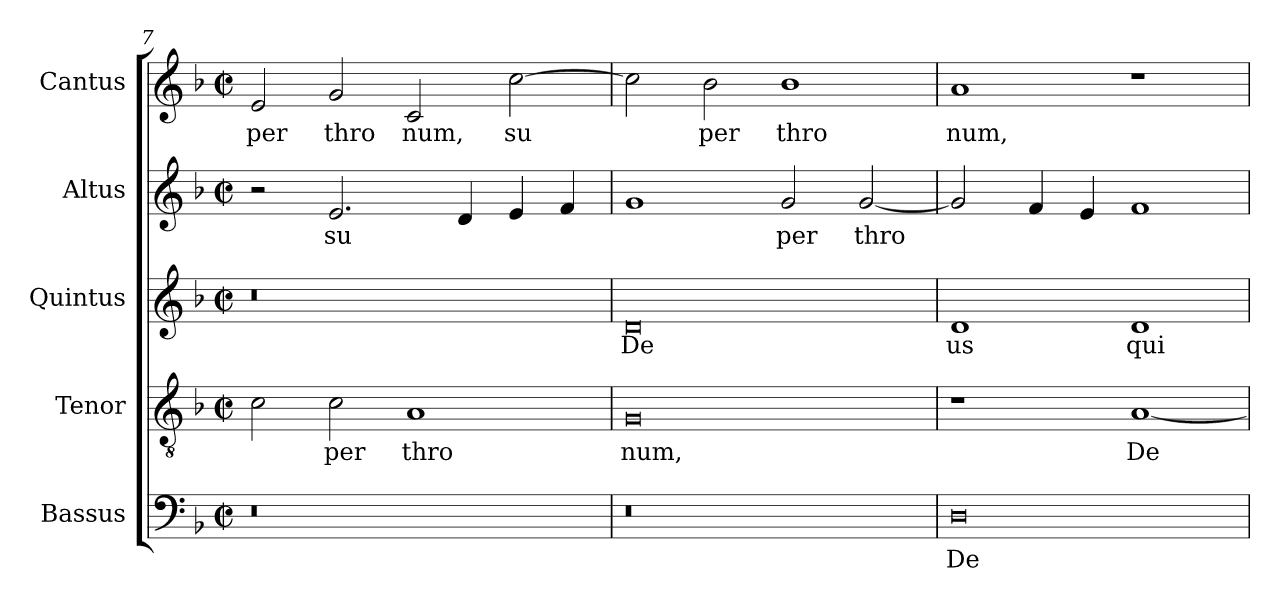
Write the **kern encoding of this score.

**kern	**text	**kern	**text	**kern	**text	**kern	**text	**kern	**text
*part5	*part5	*part4	*part4	*part3	*part3	*part2	*part2	*part1	*part1
*staff5	*staff5	*staff4	*staff4	*staff3	*staff3	*staff2	*staff2	*staff1	*staff1
*I"Bassus	*	*I"Tenor	*	*I"Quintus	*	*I"Altus	*	*I"Cantus	*
!!LO:LB:g=z
*clefF4	*	*clefGv2	*	*clefG2	*	*clefG2	*	*clefG2	*
*k[b-]	*	*k[b-]	*	*k[b-]	*	*k[b-]	*	*k[b-]	*
*F:	*	*F:	*	*F:	*	*F:	*	*F:	*
*M2/2	*	*M2/2	*	*M2/2	*	*M2/2	*	*M2/2	*
*met(c|)	*	*met(c|)	*	*met(c|)	*	*met(c|)	*	*met(c|)	*
=7	=7	=7	=7	=7	=7	=7	=7	=7	=7
!	!	!	!LO:LY:b:cj	!	!	!	!	!	!LO:LY:b:cj
0r	.	2c\	.	0r	.	2r	.	2e/	-per
!	!	!	!LO:LY:b:cj	!	!	!	!LO:LY:b:cj	!	!LO:LY:b:cj
.	.	2c\	per	.	.	2.e/	su	2g/	thro
!	!	!	!LO:LY:b:cj	!	!	!	!	!	!LO:LY:b:cj
.	.	1A	thro	.	.	.	.	2c/	num,
!	!	!	!	!	!	!	!LO:LY:b:cj	!	!
.	.	.	.	.	.	4d/	.	.	.
!	!	!	!	!	!	!	!LO:LY:b:cj	!	!LO:LY:b:cj
.	.	.	.	.	.	4e/	.	[>2cc\	su
!	!	!	!	!	!	!	!LO:LY:b:cj	!	!
.	.	.	.	.	.	4f/	.	.	.
=8	=8	=8	=8	=8	=8	=8	=8	=8	=8
!	!	!	!LO:LY:b:cj	!	!LO:LY:b:cj	!	!LO:LY:b:cj	!	!LO:LY:b:cj
0r	.	0G	num,	0d	De	1g	.	2cc\]	.
!	!	!	!	!	!	!	!	!	!LO:LY:b:cj
.	.	.	.	.	.	.	.	2b-\	per
!	!	!	!	!	!	!	!LO:LY:b:cj	!	!LO:LY:b:cj
.	.	.	.	.	.	2g/	per	1b-	thro
!	!	!	!	!	!	!	!LO:LY:b:cj	!	!
.	.	.	.	.	.	[<2g/	thro	.	.
=9	=9	=9	=9	=9	=9	=9	=9	=9	=9
!	!LO:LY:b:cj	!	!	!	!LO:LY:b:cj	!	!LO:LY:b:cj	!	!LO:LY:b:cj
0D	De	1r	.	1d	us	2g/]	.	1a	num,
!	!	!	!	!	!	!	!LO:LY:b:cj	!	!
.	.	.	.	.	.	4f/	.	.	.
!	!	!	!	!	!	!	!LO:LY:b:cj	!	!
.	.	.	.	.	.	4e/	.	.	.
!	!	!	!LO:LY:b:cj	!	!LO:LY:b:cj	!	!LO:LY:b:cj	!	!
.	.	[<1A	De	1d	qui	1f	.	1r	.
=	=	=	=	=	=	=	=	=	=
*-	*-	*-	*-	*-	*-	*-	*-	*-	*-
